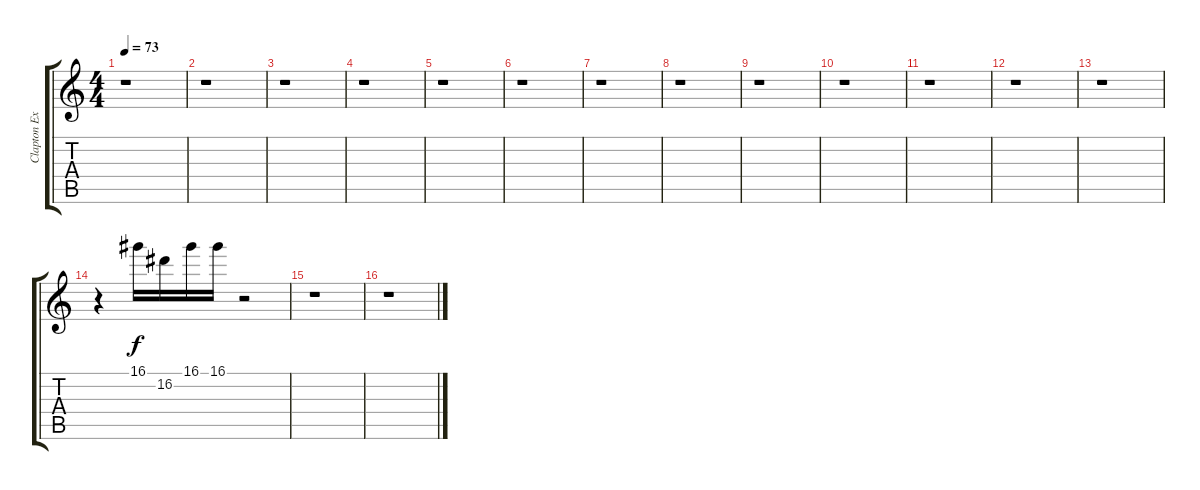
\track ("Clapton Extra" "Clapton Ex") {instrument overdrivenguitar}
\staff {score tabs}
\tuning (E4 B3 G3 D3 A2 E2) {hide}
\ts (4 4)
\tempo 73
\clef g2
\ks c
r.1{dy f} |
r.1 |
r.1 |
r.1 |
r.1 |
r.1 |
r.1 |
r.1 |
r.1 |
r.1 |
r.1 |
r.1 |
r.1 |
r.4 16.1.16 16.2.16 16.1.16 16.1.16 r.2 |
r.1 |
r.1
